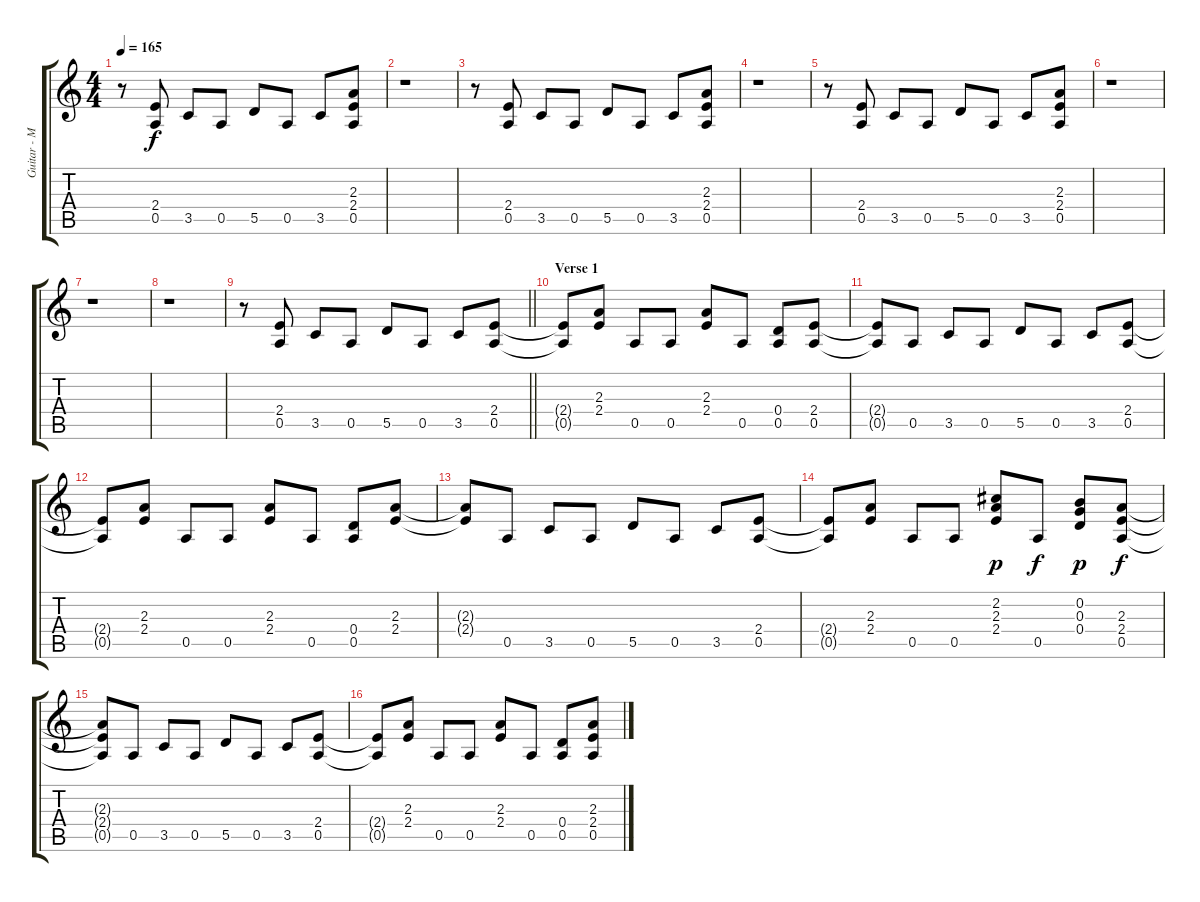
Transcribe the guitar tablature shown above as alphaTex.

\track ("Guitar - Malcolm" "Guitar - M") {instrument overdrivenguitar}
\staff {score tabs}
\tuning (E4 B3 G3 D3 A2 E2) {hide}
\ts (4 4)
\tempo 165
\clef g2
\ks c
r.8{dy f} (2.4 0.5).8 3.5.8 0.5.8 5.5.8 0.5.8 3.5.8 (2.3 2.4 0.5).8 |
r.1 |
r.8 (2.4 0.5).8 3.5.8 0.5.8 5.5.8 0.5.8 3.5.8 (2.3 2.4 0.5).8 |
r.1 |
r.8 (2.4 0.5).8 3.5.8 0.5.8 5.5.8 0.5.8 3.5.8 (2.3 2.4 0.5).8 |
r.1 |
r.1 |
r.1 |
\barLineRight lightlight
r.8 (2.4 0.5).8 3.5.8 0.5.8 5.5.8 0.5.8 3.5.8 (2.4 0.5).8 |
\section ("" "Verse 1")
(2.4{t} 0.5{t}).8 (2.3 2.4).8 0.5.8 0.5.8 (2.3 2.4).8 0.5.8 (0.4 0.5).8 (2.4 0.5).8 |
(2.4{t} 0.5{t}).8 0.5.8 3.5.8 0.5.8 5.5.8 0.5.8 3.5.8 (2.4 0.5).8 |
(2.4{t} 0.5{t}).8 (2.3 2.4).8 0.5.8 0.5.8 (2.3 2.4).8 0.5.8 (0.4 0.5).8 (2.3 2.4).8 |
(2.3{t} 2.4{t}).8 0.5.8 3.5.8 0.5.8 5.5.8 0.5.8 3.5.8 (2.4 0.5).8 |
(2.4{t} 0.5{t}).8 (2.3 2.4).8 0.5.8 0.5.8 (2.2 2.3 2.4).8{dy p} 0.5.8{dy f} (0.2 0.3 0.4).8{dy p} (2.3 2.4 0.5).8{dy f} |
(2.3{t} 2.4{t} 0.5{t}).8 0.5.8 3.5.8 0.5.8 5.5.8 0.5.8 3.5.8 (2.4 0.5).8 |
(2.4{t} 0.5{t}).8 (2.3 2.4).8 0.5.8 0.5.8 (2.3 2.4).8 0.5.8 (0.4 0.5).8 (2.3 2.4 0.5).8
